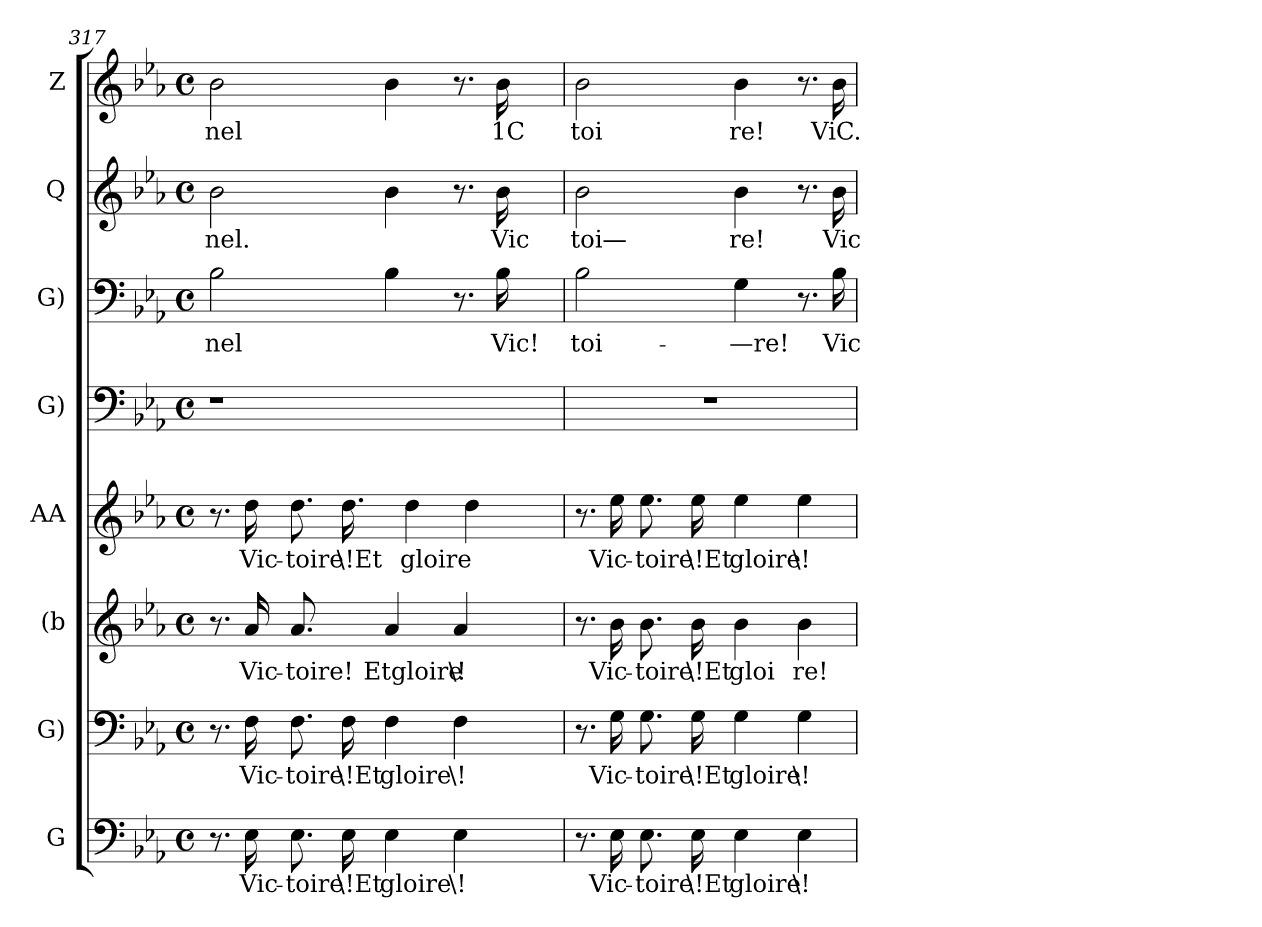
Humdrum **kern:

**kern	**text	**kern	**text	**kern	**text	**kern	**text	**kern	**kern	**text	**kern	**text	**kern	**text
*part8	*part8	*part7	*part7	*part6	*part6	*part5	*part5	*part4	*part3	*part3	*part2	*part2	*part1	*part1
*staff8	*staff8	*staff7	*staff7	*staff6	*staff6	*staff5	*staff5	*staff4	*staff3	*staff3	*staff2	*staff2	*staff1	*staff1
*I"G	*	*I"G)	*	*I"(b	*	*I"AA	*	*I"G)	*I"G)	*	*I"Q	*	*I"Z	*
*clefF4	*	*clefF4	*	*clefG2	*	*clefG2	*	*clefF4	*clefF4	*	*clefG2	*	*clefG2	*
*k[b-e-a-]	*	*k[b-e-a-]	*	*k[b-e-a-]	*	*k[b-e-a-]	*	*k[b-e-a-]	*k[b-e-a-]	*	*k[b-e-a-]	*	*k[b-e-a-]	*
*M4/4	*	*M4/4	*	*M4/4	*	*M4/4	*	*M4/4	*M4/4	*	*M4/4	*	*M4/4	*
*met(c)	*	*met(c)	*	*met(c)	*	*met(c)	*	*met(c)	*met(c)	*	*met(c)	*	*met(c)	*
=317	=317	=317	=317	=317	=317	=317	=317	=317	=317	=317	=317	=317	=317	=317
8.r	.	8.r	.	8.r	.	8.r	.	1r	2B-i\	nel	2b-i\	nel.	2b-i\	nel
16E-i\	Vic-	16Fi\	Vic-	16a-i/	Vic-	16ddi\	Vic-	.	.	.	.	.	.	.
8.E-i\	toire	8.Fi\	toire	8.a-i/	toire!	8.ddi\	toire	.	.	.	.	.	.	.
16E-i\	\!Et	16Fi\	\!Et	16ryy	.	16.ddi\	\!Et	.	.	.	.	.	.	.
4E-i\	gloire	4Fi\	gloire	4a-i/	Etgloire	.	.	.	4B-i\	.	4b-i\	.	4b-i\	.
.	.	.	.	.	.	4ddi\	gloire	.	.	.	.	.	.	.
4E-i\	\!	4Fi\	\!	4a-i/	\!	.	.	.	8.r	.	8.r	.	8.r	.
.	.	.	.	.	.	4ddj\	.	.	.	.	.	.	.	.
.	.	.	.	.	.	.	.	.	16B-i\	Vic!	16b-i\	Vic	16b-i\	1C
4ryy	.	4ryy	.	4ryy	.	.	.	4ryy	4ryy	.	4ryy	.	4ryy	.
.	.	.	.	.	.	8..ryy	.	.	.	.	.	.	.	.
=318	=318	=318	=318	=318	=318	=318	=318	=318	=318	=318	=318	=318	=318	=318
8.r	.	8.r	.	8.r	.	8.r	.	1r	2B-i\	toi-	2b-i\	toi—	2b-i\	toi
16E-i\	Vic-	16Gi\	Vic-	16b-i\	Vic-	16ee-i\	Vic-	.	.	.	.	.	.	.
8.E-i\	toire	8.Gi\	toire	8.b-i\	toire	8.ee-i\	toire	.	.	.	.	.	.	.
16E-i\	\!Et	16Gi\	\!Et	16b-i\	\!Et	16ee-i\	\!Et	.	.	.	.	.	.	.
4E-i\	gloire	4Gi\	gloire	4b-i\	gloi	4ee-i\	gloire	.	4Gi\	—re!	4b-i\	re!	4b-i\	re!
4E-i\	\!	4Gi\	\!	4b-i\	re!	4ee-i\	\!	.	8.r	.	8.r	.	8.r	.
.	.	.	.	.	.	.	.	.	16B-i\	Vic	16b-i\	Vic	16b-i\	ViC.
=	=	=	=	=	=	=	=	=	=	=	=	=	=	=
*-	*-	*-	*-	*-	*-	*-	*-	*-	*-	*-	*-	*-	*-	*-
